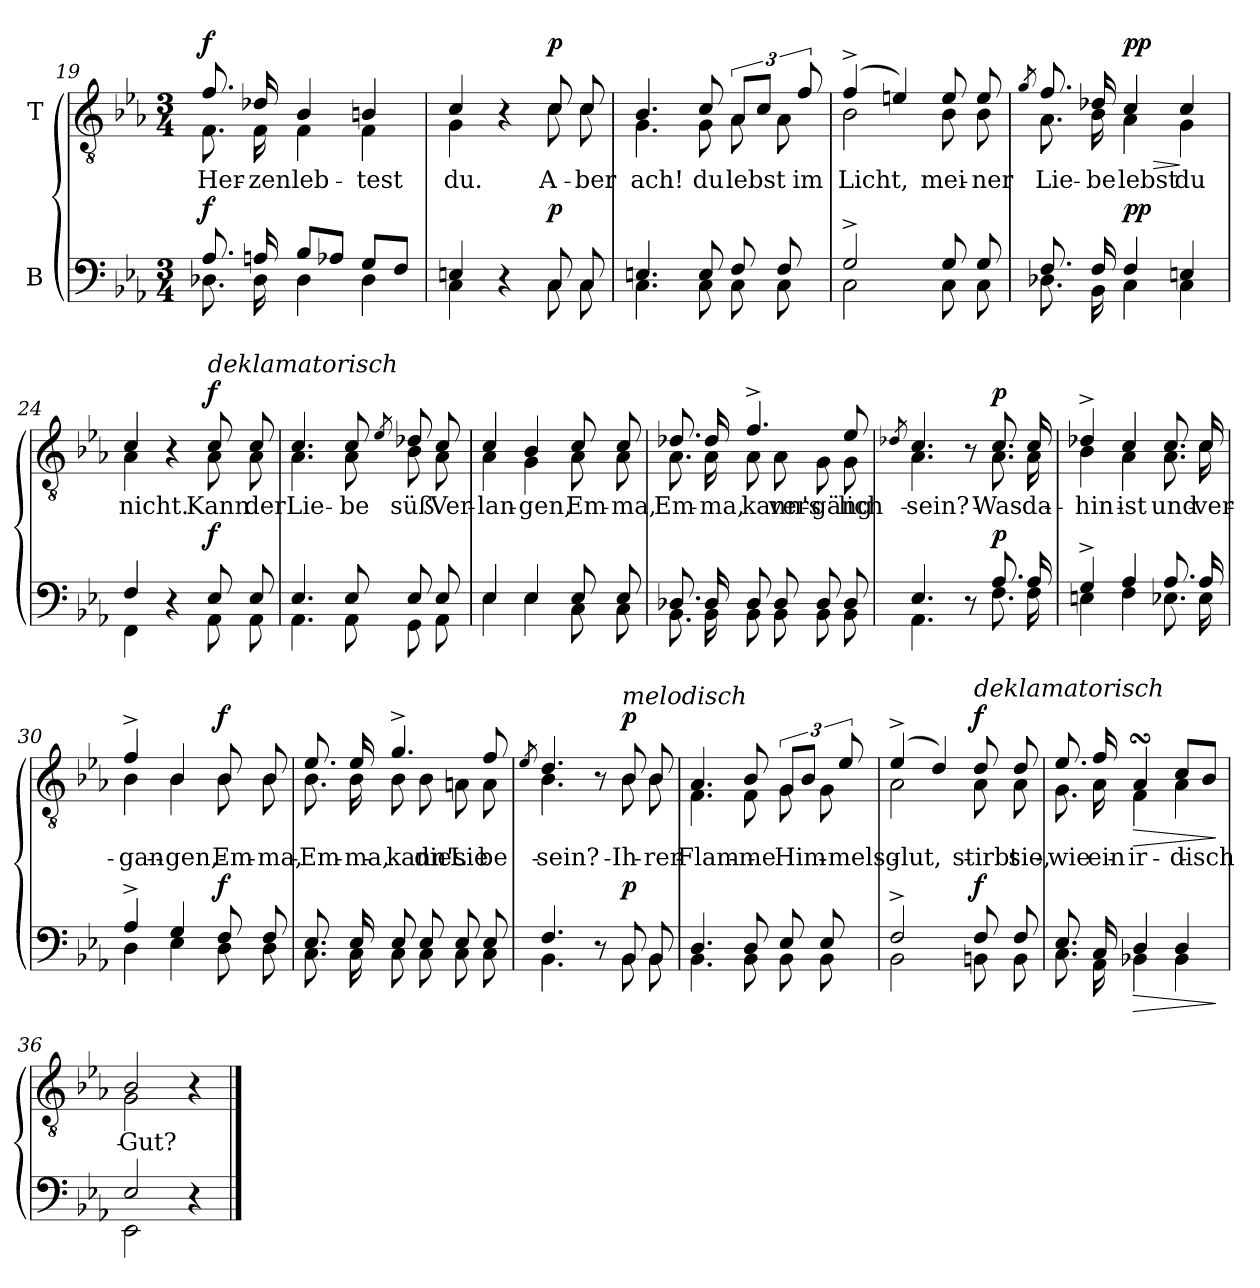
**kern	**dynam	**kern	**text	**dynam
*part2	*part2	*part1	*part1	*part1
*staff2	*staff2	*staff1	*staff1	*staff1
*I"B	*	*I"T	*	*
!!LO:PB:g=z
*clefF4	*	*clefGv2	*	*
*k[b-e-a-]	*	*k[b-e-a-]	*	*
*M3/4	*	*M3/4	*	*
=19	=19	=19	=19	=19
*^	*	*	*	*
!	!	!LO:DY:a	!	!LO:LY:b	!LO:DY:a
*	*	*	*^	*	*
8.A-/	8.D-X\	f	8.f/	8.F\	Her-	f
!	!	!	!	!	!LO:LY:b	!
16An/	16D-\	.	16d-X/	16F\	-zen	.
!	!	!	!	!	!LO:LY:b	!
8B-/L	4D-\	.	4B-/	4F\	leb-	.
8A-X/J	.	.	.	.	.	.
!	!	!	!	!	!LO:LY:b	!
8G/L	4D-\	.	4Bn/	4F\	-test	.
8F/J	.	.	.	.	.	.
=20	=20	=20	=20	=20	=20	=20
!	!	!	!	!	!LO:LY:b	!
4En/	4C\	.	4c/	4G\	du.	.
4r	4ryy	.	4r	4ryy	.	.
!	!	!LO:DY:a	!	!	!LO:LY:b	!LO:DY:a
8C/	8C\	p	8c/	8c\	A-	p
!	!	!	!	!	!LO:LY:b	!
8C/	8C\	.	8c/	8c\	-ber	.
=21	=21	=21	=21	=21	=21	=21
!	!	!	!	!	!LO:LY:b	!
4.En/	4.C\	.	4.B-/	4.G\	ach!	.
!	!	!	!	!	!LO:LY:b	!
8E/	8C\	.	8c/	8G\	du	.
!	!	!	!	!	!LO:LY:b	!
8F/	8C\	.	12A-/L	8A-\	-lebst	.
.	.	.	12c/J	.	.	.
8F/	8C\	.	.	8A-\	.	.
!	!	!	!	!	!LO:LY:b	!
.	.	.	12f/	.	im	.
=22	=22	=22	=22	=22	=22	=22
!	!	!	!	!	!LO:LY:b	!
2G^/	2C\	.	(4f^/	2B-\	Licht,	.
.	.	.	4en/)	.	.	.
!	!	!	!	!	!LO:LY:b	!
8G/	8C\	.	8e/	8B-\	mei-	.
!	!	!	!	!	!LO:LY:b	!
8G/	8C\	.	8e/	8B-\	-ner	.
!!LO:LB:g=z	!!
=23	=23	=23	=23	=23	=23	=23
.	.	.	8qg/	.	.	.
!	!	!	!	!	!LO:LY:b	!
8.F/	8.D-X\	.	8.f/	8.A-\	Lie-	.
!	!	!	!	!	!LO:LY:b	!
16F/	16BB-\	.	16d-X/	16B-\	-be	.
!	!	!LO:DY:a	!	!	!LO:LY:b	!LO:HP:b
!	!	!	!	!	!	!LO:DY:n=1:a
4F/	4C\	pp	4c/	4A-\	lebst	> pp
!	!	!	!	!	!LO:LY:b	!
4En/	4C\	.	4c/	4G\	du	]
=24	=24	=24	=24	=24	=24	=24
!	!	!	!	!	!LO:LY:b	!
4F/	4FF\	.	4c/	4A-\	nicht.	.
4r	4ryy	.	4r	4ryy	.	.
!	!	!	!LO:TX:a:i:t=deklamatorisch	!	!	!
!	!	!LO:DY:a	!	!	!LO:LY:b	!LO:DY:a
8E-/	8AA-\	f	8c/	8A-\	Kann	f
!	!	!	!	!	!LO:LY:b	!
8E-/	8AA-\	.	8c/	8A-\	der	.
=25	=25	=25	=25	=25	=25	=25
!	!	!	!	!	!LO:LY:b	!
4.E-/	4.AA-\	.	4.c/	4.A-\	Lie-	.
!	!	!	!	!	!LO:LY:b	!
8E-/	8AA-\	.	8c/	8A-\	-be	.
.	.	.	8qe-/	.	.	.
!	!	!	!	!	!LO:LY:b	!
8E-/	8GG\	.	8d-X/	8B-\	süß	.
!	!	!	!	!	!LO:LY:b	!
8E-/	8AA-\	.	8c/	8A-\	Ver-	.
=26	=26	=26	=26	=26	=26	=26
!	!	!	!	!	!LO:LY:b	!
4E-/	4E-\	.	4c/	4A-\	-lan-	.
!	!	!	!	!	!LO:LY:b	!
4E-/	4E-\	.	4B-/	4G\	-gen,	.
!	!	!	!	!	!LO:LY:b	!
8E-/	8C\	.	8c/	8A-\	Em-	.
!	!	!	!	!	!LO:LY:b	!
8E-/	8C\	.	8c/	8A-\	-ma,	.
!!LO:LB:g=z	!!
=27	=27	=27	=27	=27	=27	=27
!	!	!	!	!	!LO:LY:b	!
!	!	!	!	!	!LO:LY:b	!
8.D-X/	8.BB-\	.	8.d-X/	8.A-\	Em-	.
!	!	!	!	!	!LO:LY:b	!
!	!	!	!	!	!LO:LY:b	!
16D-/	16BB-\	.	16d-/	16A-\	-ma,	.
!	!	!	!	!	!LO:LY:b	!
!	!	!	!	!	!LO:LY:b	!
8D-/	8BB-\	.	4.f^/	8A-\	kann's	.
!	!	!	!	!	!LO:LY:b	!
8D-/	8BB-\	.	.	8A-\	ver-	.
!	!	!	!	!	!LO:LY:b	!
8D-/	8BB-\	.	.	8G\	-gäng-	.
!	!	!	!	!	!LO:LY:b	!
!	!	!	!	!	!LO:LY:b	!
8D-/	8BB-\	.	8e-/	8G\	-lich	.
=28	=28	=28	=28	=28	=28	=28
.	.	.	8qd-X/	.	.	.
!	!	!	!	!	!LO:LY:b	!
!	!	!	!	!	!LO:LY:b	!
4.E-/	4.AA-\	.	4.c/	4.A-\	sein?	.
8r	8ryy	.	8r	8ryy	.	.
!	!	!LO:DY:a	!	!	!LO:LY:b	!LO:DY:a
8.A-/	8.F\	p	8.c/	8.A-\	Was	p
!	!	!	!	!	!LO:LY:b	!
16A-/	16F\	.	16c/	16A-\	da-	.
=29	=29	=29	=29	=29	=29	=29
!	!	!	!	!	!LO:LY:b	!
4G^/	4En\	.	4d-X^/	4B-\	-hin	.
!	!	!	!	!	!LO:LY:b	!
4A-/	4F\	.	4c/	4A-\	ist	.
!	!	!	!	!	!LO:LY:b	!
8.A-/	8.E-X\	.	8.c/	8.A-\	und	.
!	!	!	!	!	!LO:LY:b	!
16A-/	16E-\	.	16c/	16c\	ver-	.
!!LO:LB:g=z	!!
=30	=30	=30	=30	=30	=30	=30
!	!	!	!	!	!LO:LY:b	!
4A-^/	4D\	.	4f^/	4B-\	-gan-	.
!	!	!	!	!	!LO:LY:b	!
4G/	4E-\	.	4B-/	4B-\	-gen,	.
!	!	!LO:DY:a	!	!	!LO:LY:b	!LO:DY:a
8F/	8D\	f	8B-/	8B-\	Em-	f
!	!	!	!	!	!LO:LY:b	!
8F/	8D\	.	8B-/	8B-\	-ma,	.
=31	=31	=31	=31	=31	=31	=31
!	!	!	!	!	!LO:LY:b	!
!	!	!	!	!	!LO:LY:b	!
8.E-/	8.C\	.	8.e-/	8.B-\	Em-	.
!	!	!	!	!	!LO:LY:b	!
!	!	!	!	!	!LO:LY:b	!
16E-/	16C\	.	16e-/	16B-\	-ma,	.
!	!	!	!	!	!LO:LY:b	!
!	!	!	!	!	!LO:LY:b	!
8E-/	8C\	.	4.g^/	8B-\	kann's	.
!	!	!	!	!	!LO:LY:b	!
8E-/	8C\	.	.	8B-\	die	.
!	!	!	!	!	!LO:LY:b	!
8E-/	8C\	.	.	8An\	Lie-	.
!	!	!	!	!	!LO:LY:b	!
!	!	!	!	!	!LO:LY:b	!
8E-/	8C\	.	8f/	8A\	-be	.
=32	=32	=32	=32	=32	=32	=32
.	.	.	8qe-/	.	.	.
!	!	!	!	!	!LO:LY:b	!
!	!	!	!	!	!LO:LY:b	!
4.F/	4.BB-\	.	4.d/	4.B-\	sein?	.
8r	8ryy	.	8r	8ryy	.	.
!	!	!	!LO:TX:a:i:t=melodisch	!	!	!
!	!	!LO:DY:a	!	!	!LO:LY:b	!LO:DY:a
8BB-/	8BB-\	p	8B-/	8B-\	Ih-	p
!	!	!	!	!	!LO:LY:b	!
8BB-/	8BB-\	.	8B-/	8B-\	-rer	.
!!LO:LB:g=z	!!
=33	=33	=33	=33	=33	=33	=33
!	!	!	!	!	!LO:LY:b	!
4.D/	4.BB-\	.	4.A-/	4.F\	Flam-	.
!	!	!	!	!	!LO:LY:b	!
8D/	8BB-\	.	8B-/	8F\	-me	.
!	!	!	!	!	!LO:LY:b	!
8E-/	8BB-\	.	12G/L	8G\	Him-	.
.	.	.	12B-/J	.	.	.
8E-/	8BB-\	.	.	8G\	.	.
!	!	!	!	!	!LO:LY:b	!
.	.	.	12e-/	.	-mels-	.
=34	=34	=34	=34	=34	=34	=34
!	!	!	!	!	!LO:LY:b	!
2F^/	2BB-\	.	(4e-^/	2A-\	-glut,	.
.	.	.	4d/)	.	.	.
!	!	!	!LO:TX:a:i:t=deklamatorisch	!	!	!
!	!	!LO:DY:a	!	!	!LO:LY:b	!LO:DY:a
8F/	8BBn\	f	8d/	8A-\	stirbt	f
!	!	!	!	!	!LO:LY:b	!
8F/	8BB\	.	8d/	8A-\	sie,	.
=35	=35	=35	=35	=35	=35	=35
!	!	!	!	!	!LO:LY:b	!
8.E-/	8.C\	.	8.e-/	8.G\	wie	.
!	!	!	!	!	!LO:LY:b	!
16C/	16AA-\	.	16f/	16A-\	ein	.
!	!	!LO:HP:b	!	!	!LO:LY:b	!LO:HP:b
4D/	4BB-X\	>	4A-sSSs/	4F\	ir-	>
!	!	!	!	!	!LO:LY:b	!
4D/	4BB-\	.	8c/L	4A-\	-disch	.
.	.	.	8B-/J	.	.	.
*v	*v	*	*	*	*	*
*	*	*v	*v	*	*
.	]	.	.	]
=36	=36	=36	=36	=36
*^	*	*	*	*
!	!	!	!	!LO:LY:b	!
*	*	*	*^	*	*
2E-/	2EE-\	.	2B-/	2G\	Gut?	.
4r	4ryy	.	4r	4ryy	.	.
*v	*v	*	*	*	*	*
*	*	*v	*v	*	*
==	==	==	==	==
*-	*-	*-	*-	*-
